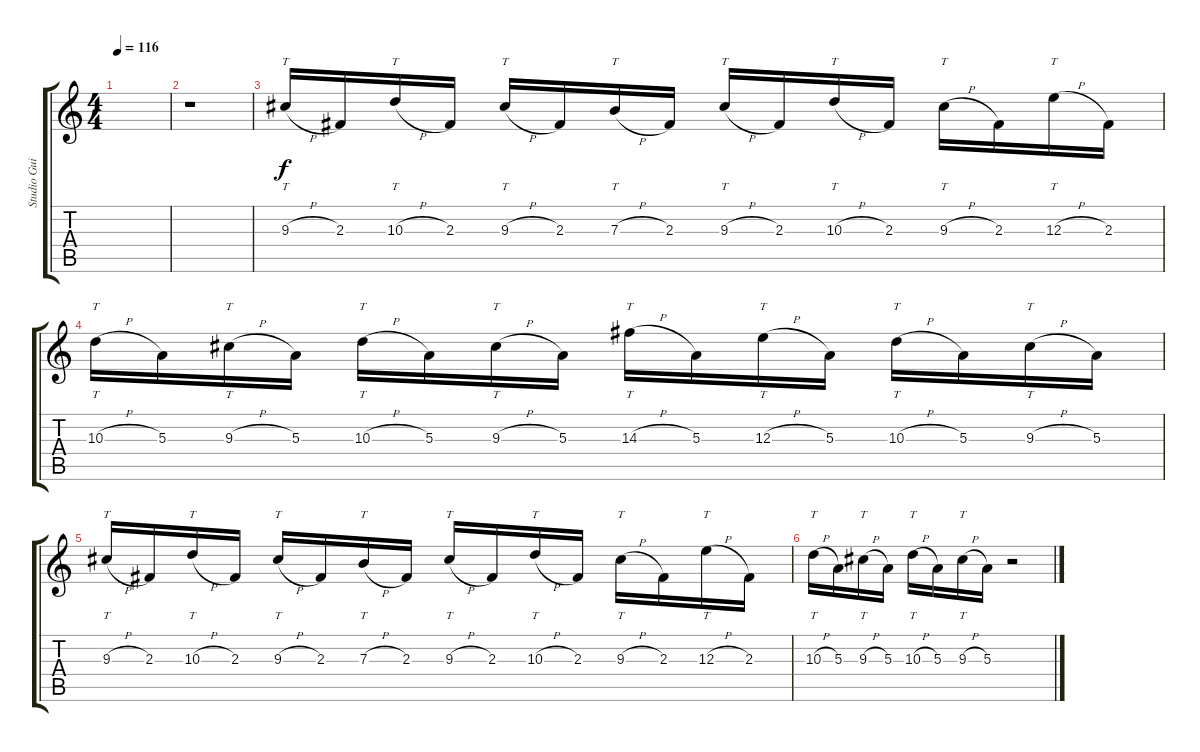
\track ("Studio Guitar 2" "Studio Gui") {instrument distortionguitar}
\staff {score tabs}
\tuning (Db4 Ab3 E3 B2 Gb2 B1) {hide}
\ts (4 4)
\tempo 116
\clef g2
\ks c
|
r.1 |
9.3{h}.16{tt} 2.3.16 10.3{h}.16{tt} 2.3.16 9.3{h}.16{tt} 2.3.16 7.3{h}.16{tt} 2.3.16 9.3{h}.16{tt} 2.3.16 10.3{h}.16{tt} 2.3.16 9.3{h}.16{tt} 2.3.16 12.3{h}.16{tt} 2.3.16 |
10.3{h}.16{tt} 5.3.16 9.3{h}.16{tt} 5.3.16 10.3{h}.16{tt} 5.3.16 9.3{h}.16{tt} 5.3.16 14.3{h}.16{tt} 5.3.16 12.3{h}.16{tt} 5.3.16 10.3{h}.16{tt} 5.3.16 9.3{h}.16{tt} 5.3.16 |
9.3{h}.16{tt} 2.3.16 10.3{h}.16{tt} 2.3.16 9.3{h}.16{tt} 2.3.16 7.3{h}.16{tt} 2.3.16 9.3{h}.16{tt} 2.3.16 10.3{h}.16{tt} 2.3.16 9.3{h}.16{tt} 2.3.16 12.3{h}.16{tt} 2.3.16 |
10.3{h}.16{tt} 5.3.16 9.3{h}.16{tt} 5.3.16 10.3{h}.16{tt} 5.3.16 9.3{h}.16{tt} 5.3.16 r.2
